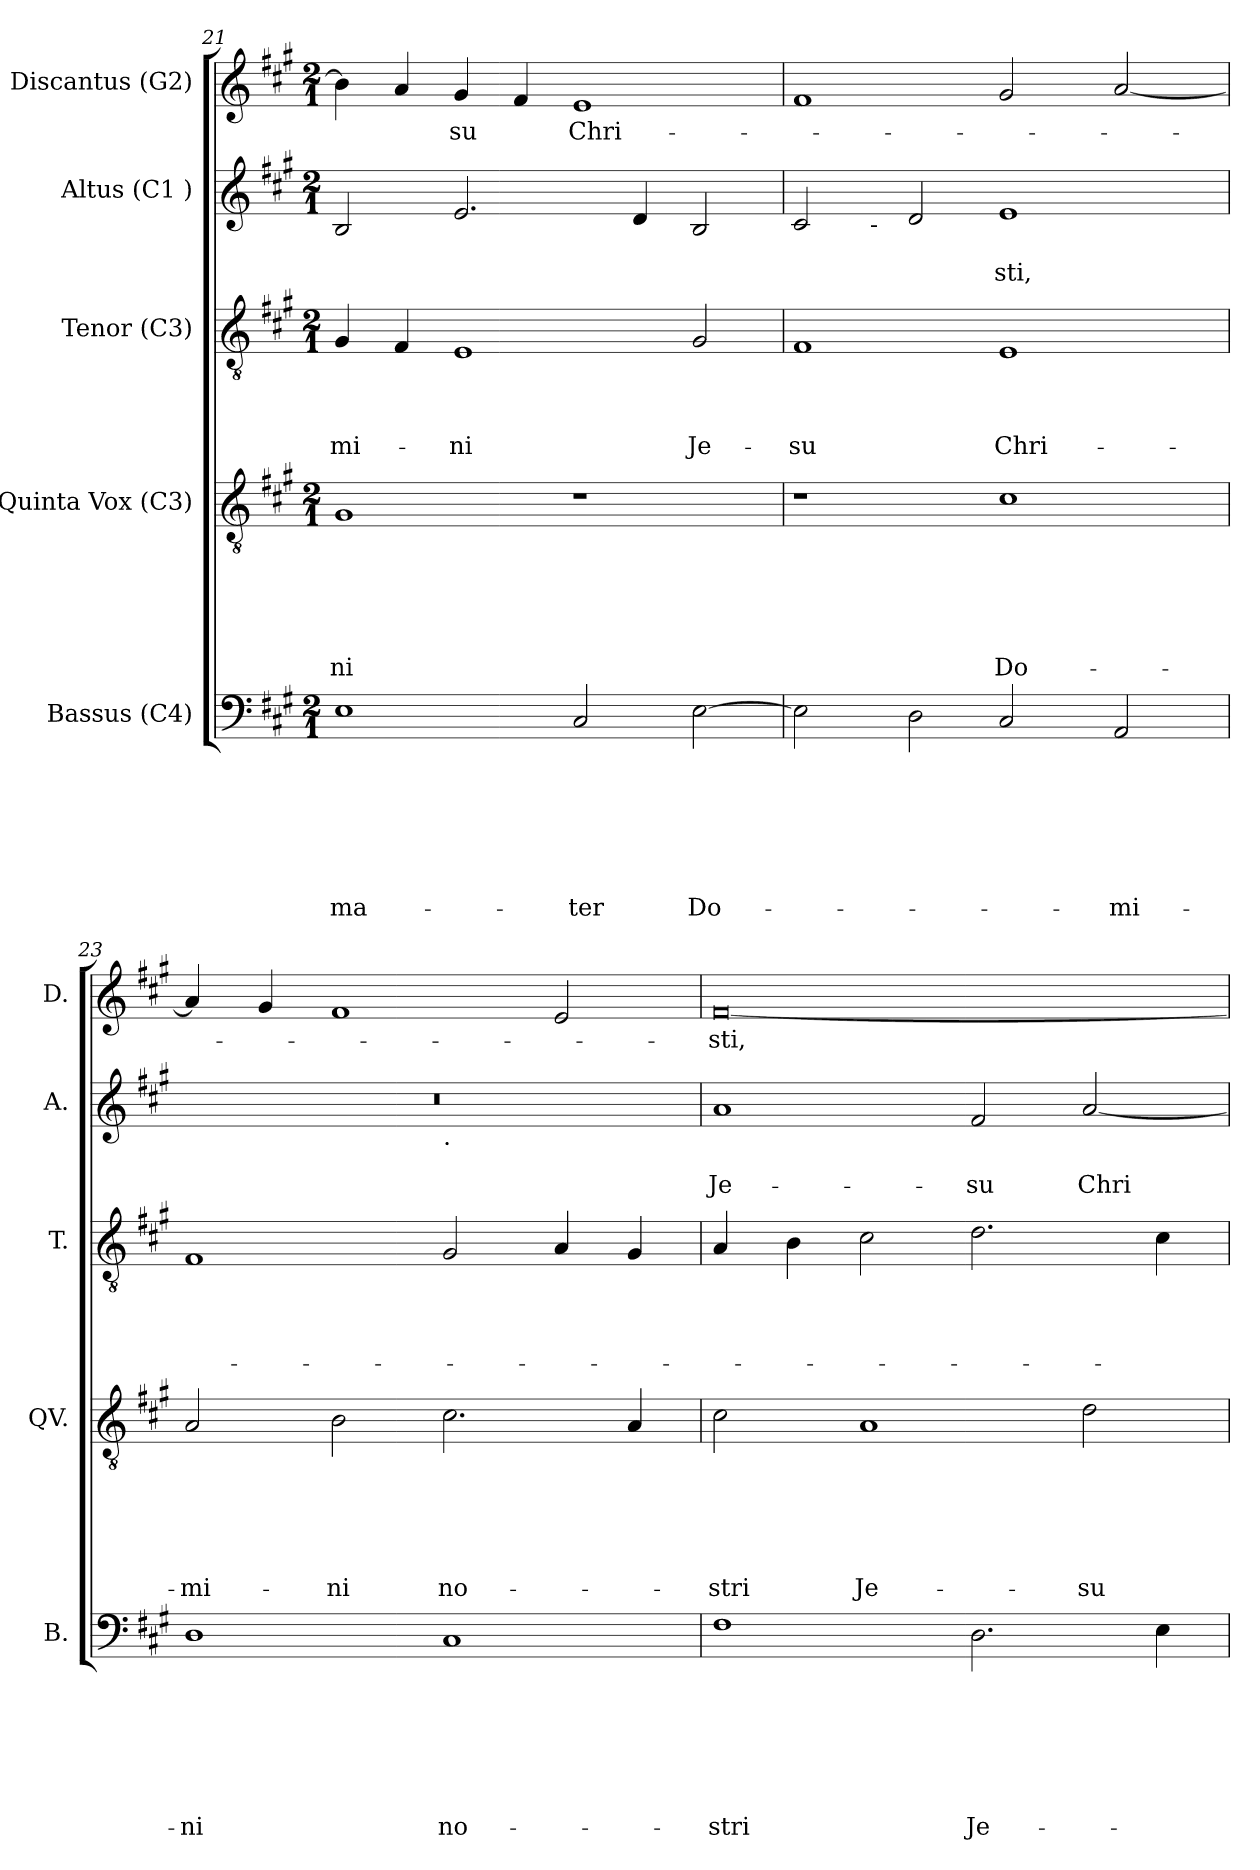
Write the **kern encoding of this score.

**kern	**text	**text	**text	**text	**text	**text	**text	**kern	**text	**text	**text	**text	**text	**text	**kern	**text	**text	**text	**text	**kern	**text	**text	**kern	**text
*part5	*part5	*part5	*part5	*part5	*part5	*part5	*part5	*part4	*part4	*part4	*part4	*part4	*part4	*part4	*part3	*part3	*part3	*part3	*part3	*part2	*part2	*part2	*part1	*part1
*staff5	*staff5	*staff5	*staff5	*staff5	*staff5	*staff5	*staff5	*staff4	*staff4	*staff4	*staff4	*staff4	*staff4	*staff4	*staff3	*staff3	*staff3	*staff3	*staff3	*staff2	*staff2	*staff2	*staff1	*staff1
*I"Bassus (C4)	*	*	*	*	*	*	*	*I"Quinta Vox (C3)	*	*	*	*	*	*	*I"Tenor (C3)	*	*	*	*	*I"Altus (C1 )	*	*	*I"Discantus (G2)	*
*I'B.	*	*	*	*	*	*	*	*I'QV.	*	*	*	*	*	*	*I'T.	*	*	*	*	*I'A.	*	*	*I'D.	*
*clefF4	*	*	*	*	*	*	*	*clefGv2	*	*	*	*	*	*	*clefGv2	*	*	*	*	*clefG2	*	*	*clefG2	*
*k[f#c#g#]	*	*	*	*	*	*	*	*k[f#c#g#]	*	*	*	*	*	*	*k[f#c#g#]	*	*	*	*	*k[f#c#g#]	*	*	*k[f#c#g#]	*
*A:	*	*	*	*	*	*	*	*A:	*	*	*	*	*	*	*A:	*	*	*	*	*A:	*	*	*A:	*
*M2/1	*	*	*	*	*	*	*	*M2/1	*	*	*	*	*	*	*M2/1	*	*	*	*	*M2/1	*	*	*M2/1	*
=21	=21	=21	=21	=21	=21	=21	=21	=21	=21	=21	=21	=21	=21	=21	=21	=21	=21	=21	=21	=21	=21	=21	=21	=21
!	!	!	!	!	!	!	!LO:LY:b	!	!	!	!	!	!	!LO:LY:b	!	!	!	!	!LO:LY:b	!	!	!	!	!
1E	.	.	.	.	.	.	ma-	1G#	.	.	.	.	.	-ni	4G#/	.	.	.	-mi-	2B/	.	.	4b\]	.
.	.	.	.	.	.	.	.	.	.	.	.	.	.	.	4F#/	.	.	.	.	.	.	.	4a/	.
!	!	!	!	!	!	!	!	!	!	!	!	!	!	!	!	!	!	!	!LO:LY:b	!	!	!	!	!LO:LY:b
.	.	.	.	.	.	.	.	.	.	.	.	.	.	.	1E	.	.	.	-ni	2.e/	.	.	4g#/	-su
.	.	.	.	.	.	.	.	.	.	.	.	.	.	.	.	.	.	.	.	.	.	.	4f#/	.
!	!	!	!	!	!	!	!LO:LY:b	!	!	!	!	!	!	!	!	!	!	!	!	!	!	!	!	!LO:LY:b
2C#/	.	.	.	.	.	.	-ter	1r	.	.	.	.	.	.	.	.	.	.	.	.	.	.	1e	Chri-
.	.	.	.	.	.	.	.	.	.	.	.	.	.	.	.	.	.	.	.	4d/	.	.	.	.
!	!	!	!	!	!	!	!LO:LY:b	!	!	!	!	!	!	!	!	!	!	!	!LO:LY:b	!	!	!	!	!
[<2E\	.	.	.	.	.	.	Do-	.	.	.	.	.	.	.	2G#/	.	.	.	Je-	2B/	.	.	.	.
!!LO:LB:g=z
=22	=22	=22	=22	=22	=22	=22	=22	=22	=22	=22	=22	=22	=22	=22	=22	=22	=22	=22	=22	=22	=22	=22	=22	=22
!	!	!	!	!	!	!	!	!	!	!	!	!	!	!	!	!	!	!	!LO:LY:b	!	!	!	!	!
*	*	*	*	*	*	*	*	*	*	*	*	*	*	*	*	*	*	*	*	*^	*	*	*	*
2E\]	.	.	.	.	.	.	.	1r	.	.	.	.	.	.	1F#	.	.	.	-su	2c#/	4.ryy	.	.	1f#	.
!	!	!	!	!	!	!	!	!	!	!	!	!	!	!	!	!	!	!	!	!	!LO:TX:b:t=-	!	!	!	!
.	.	.	.	.	.	.	.	.	.	.	.	.	.	.	.	.	.	.	.	.	1ryy	.	.	.	.
2D\	.	.	.	.	.	.	.	.	.	.	.	.	.	.	.	.	.	.	.	2d/	.	.	.	.	.
!	!	!	!	!	!	!	!	!	!	!	!	!	!	!LO:LY:b	!	!	!	!	!LO:LY:b	!	!	!	!LO:LY:b	!	!
2C#/	.	.	.	.	.	.	.	1c#	.	.	.	.	.	Do-	1E	.	.	.	Chri-	1e	.	.	-sti,	2g#/	.
.	.	.	.	.	.	.	.	.	.	.	.	.	.	.	.	.	.	.	.	.	2ryy	.	.	.	.
!	!	!	!	!	!	!	!LO:LY:b	!	!	!	!	!	!	!	!	!	!	!	!	!	!	!	!	!	!
2AA/	.	.	.	.	.	.	-mi-	.	.	.	.	.	.	.	.	.	.	.	.	.	.	.	.	[<2a/	.
.	.	.	.	.	.	.	.	.	.	.	.	.	.	.	.	.	.	.	.	.	8ryy	.	.	.	.
=23	=23	=23	=23	=23	=23	=23	=23	=23	=23	=23	=23	=23	=23	=23	=23	=23	=23	=23	=23	=23	=23	=23	=23	=23	=23
!	!	!	!	!	!	!	!LO:LY:b	!	!	!	!	!	!	!LO:LY:b	!	!	!	!	!	!	!	!	!	!	!
1D	.	.	.	.	.	.	-ni	2A/	.	.	.	.	.	-mi-	1F#	.	.	.	.	0r	1ryy	.	.	4a/]	.
.	.	.	.	.	.	.	.	.	.	.	.	.	.	.	.	.	.	.	.	.	.	.	.	4g#/	.
!	!	!	!	!	!	!	!	!	!	!	!	!	!	!LO:LY:b	!	!	!	!	!	!	!	!	!	!	!
.	.	.	.	.	.	.	.	2B\	.	.	.	.	.	-ni	.	.	.	.	.	.	.	.	.	1f#	.
!	!	!	!	!	!	!	!	!	!	!	!	!	!	!	!	!	!	!	!	!	!LO:TX:b:t=.	!	!	!	!
!	!	!	!	!	!	!	!LO:LY:b	!	!	!	!	!	!	!LO:LY:b	!	!	!	!	!	!	!	!	!	!	!
1C#	.	.	.	.	.	.	no-	2.c#\	.	.	.	.	.	no-	2G#/	.	.	.	.	.	1ryy	.	.	.	.
.	.	.	.	.	.	.	.	.	.	.	.	.	.	.	4A/	.	.	.	.	.	.	.	.	2e/	.
.	.	.	.	.	.	.	.	4A/	.	.	.	.	.	.	4G#/	.	.	.	.	.	.	.	.	.	.
=24	=24	=24	=24	=24	=24	=24	=24	=24	=24	=24	=24	=24	=24	=24	=24	=24	=24	=24	=24	=24	=24	=24	=24	=24	=24
!	!	!	!	!	!	!	!LO:LY:b	!	!	!	!	!	!	!LO:LY:b	!	!	!	!	!	!	!	!	!LO:LY:b	!	!LO:LY:b
*	*	*	*	*	*	*	*	*	*	*	*	*	*	*	*	*	*	*	*	*v	*v	*	*	*	*
1F#	.	.	.	.	.	.	-stri	2c#\	.	.	.	.	.	-stri	4A/	.	.	.	.	1a	.	Je-	[<0f#	-sti,
.	.	.	.	.	.	.	.	.	.	.	.	.	.	.	4B\	.	.	.	.	.	.	.	.	.
!	!	!	!	!	!	!	!	!	!	!	!	!	!	!LO:LY:b	!	!	!	!	!	!	!	!	!	!
.	.	.	.	.	.	.	.	1A	.	.	.	.	.	Je-	2c#\	.	.	.	.	.	.	.	.	.
!	!	!	!	!	!	!	!LO:LY:b	!	!	!	!	!	!	!	!	!	!	!	!	!	!	!LO:LY:b	!	!
2.D\	.	.	.	.	.	.	Je-	.	.	.	.	.	.	.	2.d\	.	.	.	.	2f#/	.	-su	.	.
!	!	!	!	!	!	!	!	!	!	!	!	!	!	!LO:LY:b	!	!	!	!	!	!	!	!LO:LY:b	!	!
.	.	.	.	.	.	.	.	2d\	.	.	.	.	.	-su	.	.	.	.	.	[<2a/	.	Chri-	.	.
4E\	.	.	.	.	.	.	.	.	.	.	.	.	.	.	4c#\	.	.	.	.	.	.	.	.	.
=	=	=	=	=	=	=	=	=	=	=	=	=	=	=	=	=	=	=	=	=	=	=	=	=
*-	*-	*-	*-	*-	*-	*-	*-	*-	*-	*-	*-	*-	*-	*-	*-	*-	*-	*-	*-	*-	*-	*-	*-	*-
